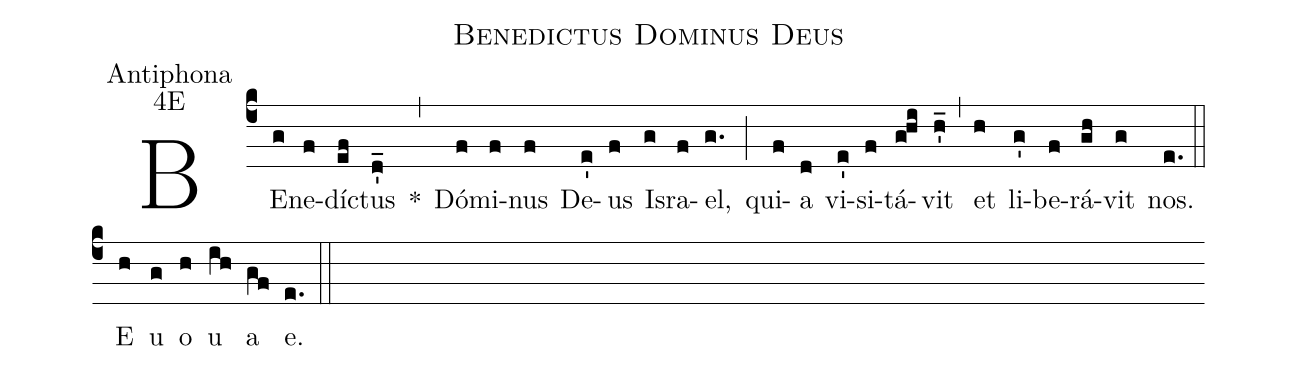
name:Benedictus Dominus Deus;
office-part:Antiphona;
mode:4E;
%%
(c4) BE(g)ne(f)dí(ef)ctus(d'_) <sp>*</sp>(,) Dó(f)mi(f)nus(f) De(e')us(f) Is(g)ra(f)el,(g.) (;) qui(f)a(d) vi(e')si(f)tá(g!hi)vit(h'_) (,) et(h) li(g')be(f)rá(gh)vit(g) nos.(e.) (::) <eu>E(h) u(g) o(h) u(ih) a(gf) e.</eu>(e.) (::)
